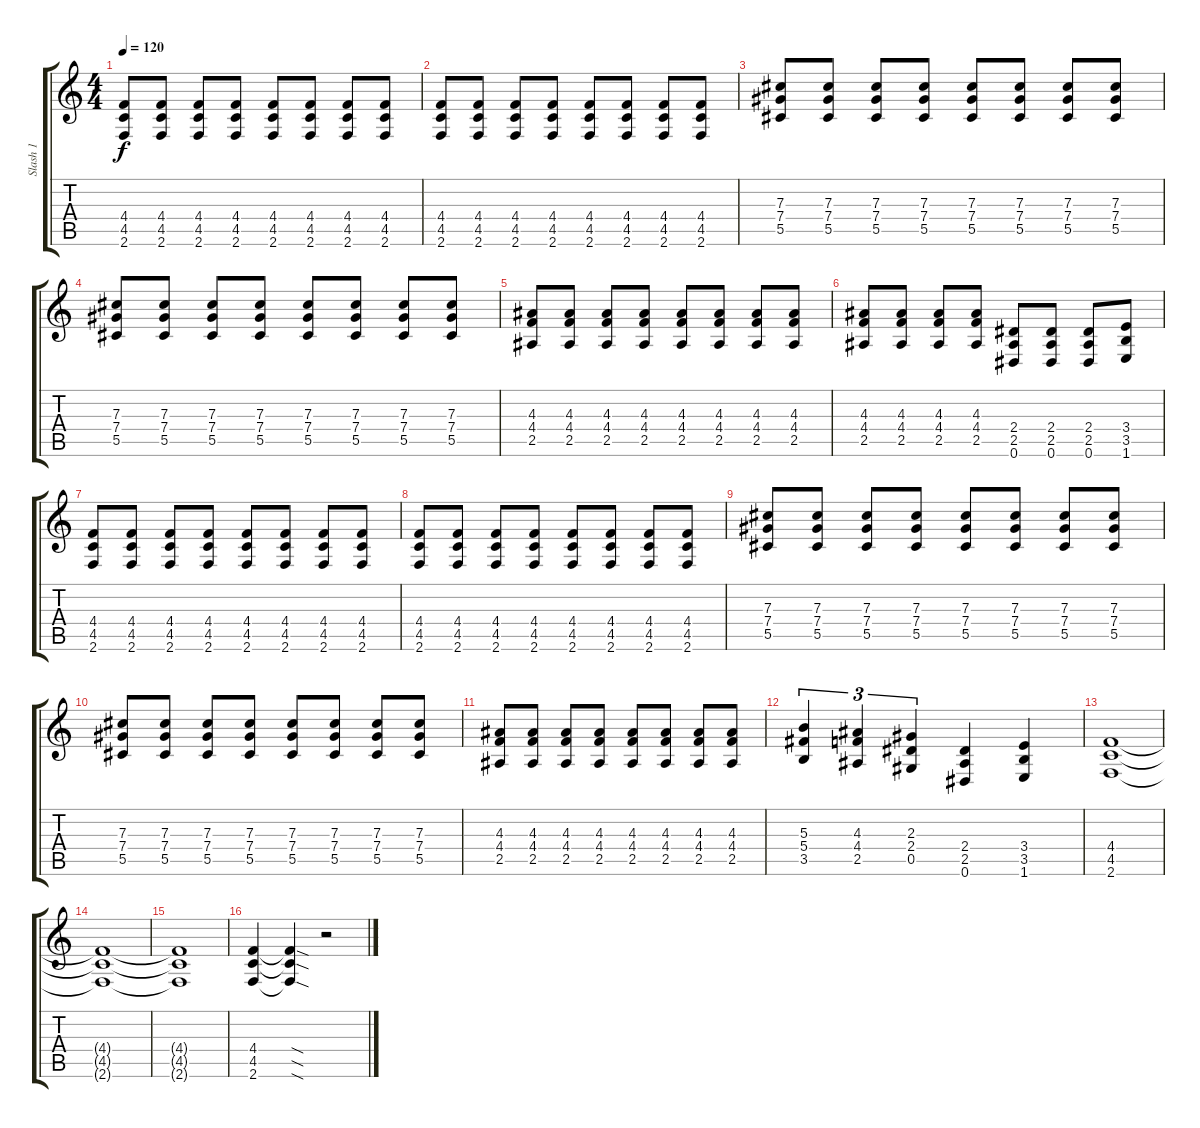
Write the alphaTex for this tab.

\track ("Slash 1" "Slash 1") {instrument distortionguitar}
\staff {score tabs}
\tuning (Eb4 Bb3 Gb3 Db3 Ab2 Eb2) {hide}
\ts (4 4)
\tempo 120
\clef g2
\ks c
(4.4 4.5 2.6).8{dy f} (4.4 4.5 2.6).8 (4.4 4.5 2.6).8 (4.4 4.5 2.6).8 (4.4 4.5 2.6).8 (4.4 4.5 2.6).8 (4.4 4.5 2.6).8 (4.4 4.5 2.6).8 |
(4.4 4.5 2.6).8 (4.4 4.5 2.6).8 (4.4 4.5 2.6).8 (4.4 4.5 2.6).8 (4.4 4.5 2.6).8 (4.4 4.5 2.6).8 (4.4 4.5 2.6).8 (4.4 4.5 2.6).8 |
(7.3 7.4 5.5).8 (7.3 7.4 5.5).8 (7.3 7.4 5.5).8 (7.3 7.4 5.5).8 (7.3 7.4 5.5).8 (7.3 7.4 5.5).8 (7.3 7.4 5.5).8 (7.3 7.4 5.5).8 |
(7.3 7.4 5.5).8 (7.3 7.4 5.5).8 (7.3 7.4 5.5).8 (7.3 7.4 5.5).8 (7.3 7.4 5.5).8 (7.3 7.4 5.5).8 (7.3 7.4 5.5).8 (7.3 7.4 5.5).8 |
(4.3 4.4 2.5).8 (4.3 4.4 2.5).8 (4.3 4.4 2.5).8 (4.3 4.4 2.5).8 (4.3 4.4 2.5).8 (4.3 4.4 2.5).8 (4.3 4.4 2.5).8 (4.3 4.4 2.5).8 |
(4.3 4.4 2.5).8 (4.3 4.4 2.5).8 (4.3 4.4 2.5).8 (4.3 4.4 2.5).8 (2.4 2.5 0.6).8 (2.4 2.5 0.6).8 (2.4 2.5 0.6).8 (3.4 3.5 1.6).8 |
(4.4 4.5 2.6).8 (4.4 4.5 2.6).8 (4.4 4.5 2.6).8 (4.4 4.5 2.6).8 (4.4 4.5 2.6).8 (4.4 4.5 2.6).8 (4.4 4.5 2.6).8 (4.4 4.5 2.6).8 |
(4.4 4.5 2.6).8 (4.4 4.5 2.6).8 (4.4 4.5 2.6).8 (4.4 4.5 2.6).8 (4.4 4.5 2.6).8 (4.4 4.5 2.6).8 (4.4 4.5 2.6).8 (4.4 4.5 2.6).8 |
(7.3 7.4 5.5).8 (7.3 7.4 5.5).8 (7.3 7.4 5.5).8 (7.3 7.4 5.5).8 (7.3 7.4 5.5).8 (7.3 7.4 5.5).8 (7.3 7.4 5.5).8 (7.3 7.4 5.5).8 |
(7.3 7.4 5.5).8 (7.3 7.4 5.5).8 (7.3 7.4 5.5).8 (7.3 7.4 5.5).8 (7.3 7.4 5.5).8 (7.3 7.4 5.5).8 (7.3 7.4 5.5).8 (7.3 7.4 5.5).8 |
(4.3 4.4 2.5).8 (4.3 4.4 2.5).8 (4.3 4.4 2.5).8 (4.3 4.4 2.5).8 (4.3 4.4 2.5).8 (4.3 4.4 2.5).8 (4.3 4.4 2.5).8 (4.3 4.4 2.5).8 |
(5.3 5.4 3.5).4{tu (3 2)} (4.3 4.4 2.5).4{tu (3 2)} (2.3 2.4 0.5).4{tu (3 2)} (2.4 2.5 0.6).4 (3.4 3.5 1.6).4 |
(4.4 4.5 2.6).1 |
(4.4{t} 4.5{t} 2.6{t}).1 |
(4.4{t} 4.5{t} 2.6{t}).1 |
(4.4 4.5 2.6).4 (4.4{sod t} 4.5{sod t} 2.6{sod t}).4 r.2
